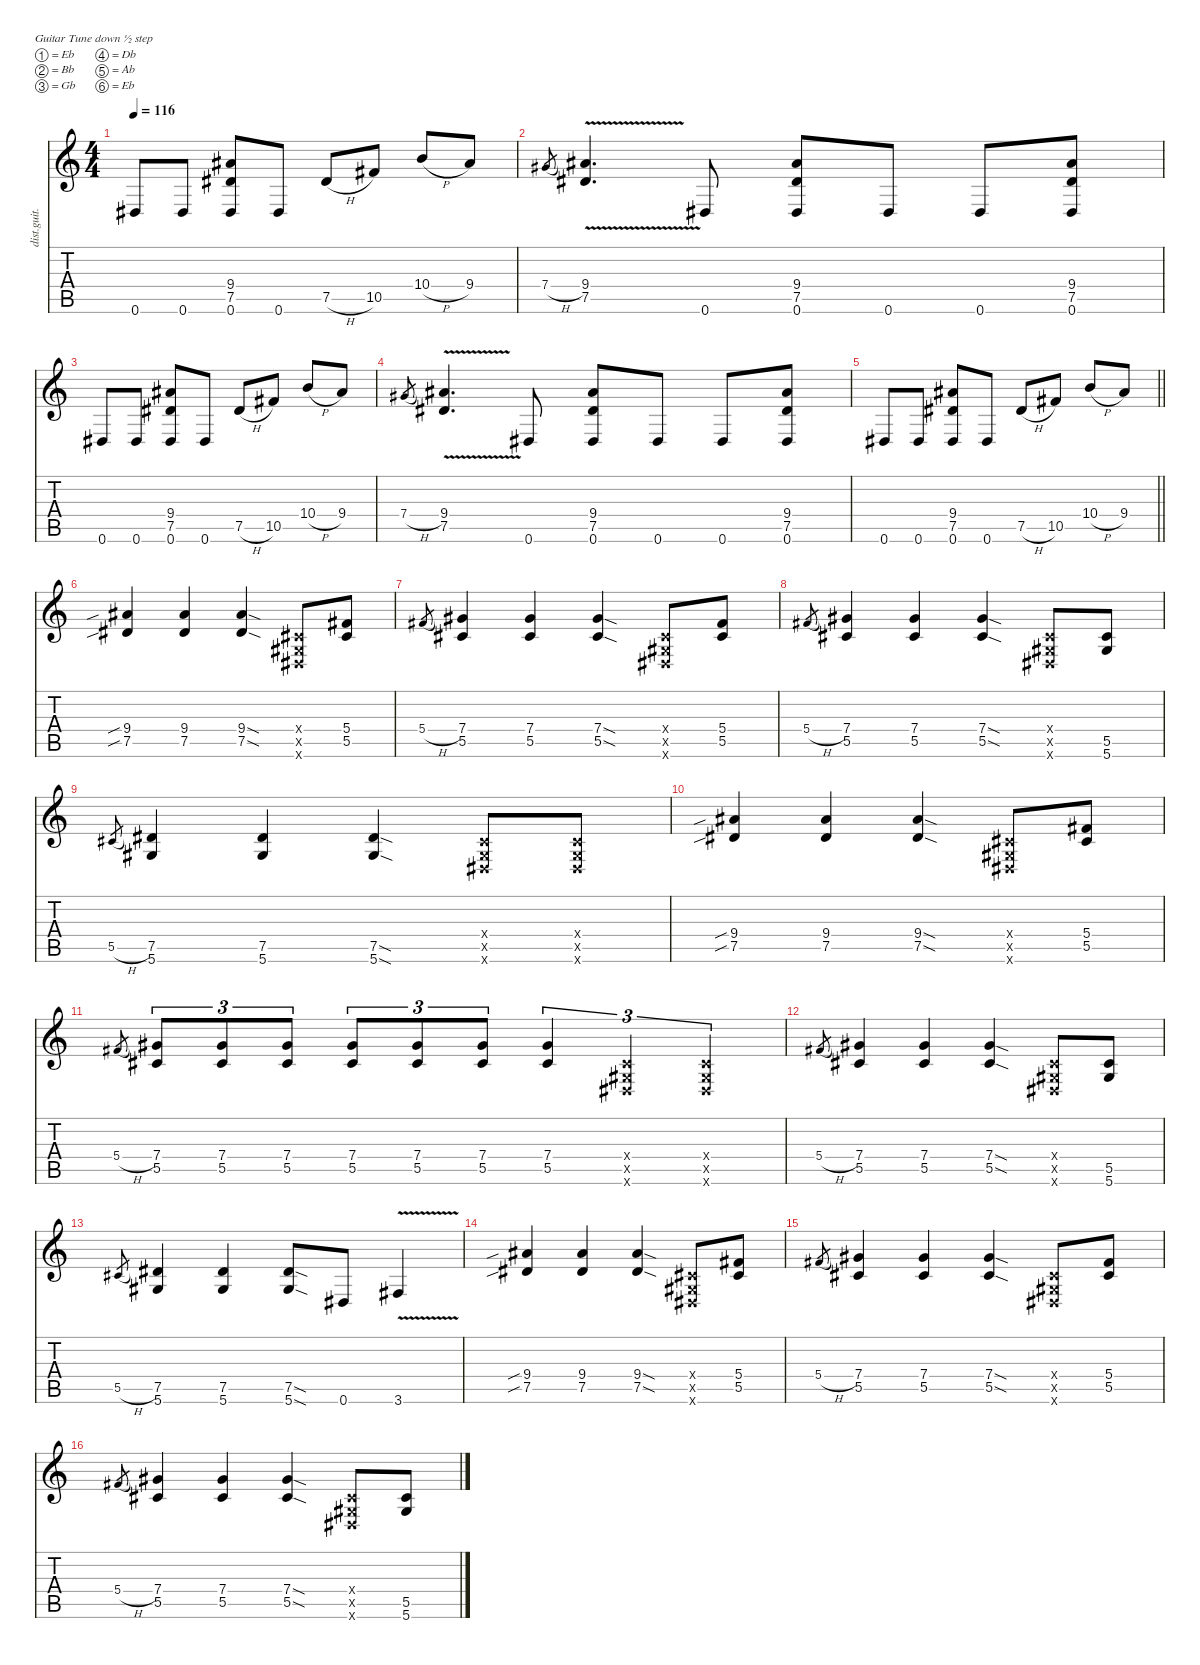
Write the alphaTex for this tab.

\defaultSystemsLayout 4
\hideDynamics
\bracketExtendMode nobrackets
\otherSystemsTrackNameOrientation horizontal
\track ("Guit 1" "dist.guit.") {mute instrument distortionguitar}
\staff {score tabs}
\tuning (Eb4 Bb3 Gb3 Db3 Ab2 Eb2)
\ts (4 4)
\tempo 116
\clef g2
\ks c
0.6{acc #}.8{dy f beam Up} 0.6{acc #}.8{beam Up} (9.4{acc #} 7.5{acc #} 0.6{acc #}).8{beam Up} 0.6{acc #}.8{beam Up} 7.5{h acc #}.8{beam Up} 10.5{acc #}.8{beam Up} 10.4{h}.8{beam Up} 9.4{acc #}.8{beam Up} |
7.4{h acc #}.8{gr dy mf beam Up} (9.4{v acc #} 7.5{v acc #}).4{d dy f beam Up} 0.6{acc #}.8{beam Up} (9.4{acc #} 7.5{acc #} 0.6{acc #}).8{beam Up} 0.6{acc #}.8{beam Up} 0.6{acc #}.8{beam Up} (9.4{acc #} 7.5{acc #} 0.6{acc #}).8{beam Up} |
0.6{acc #}.8{beam Up} 0.6{acc #}.8{beam Up} (9.4{acc #} 7.5{acc #} 0.6{acc #}).8{beam Up} 0.6{acc #}.8{beam Up} 7.5{h acc #}.8{beam Up} 10.5{acc #}.8{beam Up} 10.4{h}.8{beam Up} 9.4{acc #}.8{beam Up} |
7.4{h acc #}.8{gr dy mf beam Up} (9.4{v acc #} 7.5{v acc #}).4{d dy f beam Up} 0.6{acc #}.8{beam Up} (9.4{acc #} 7.5{acc #} 0.6{acc #}).8{beam Up} 0.6{acc #}.8{beam Up} 0.6{acc #}.8{beam Up} (9.4{acc #} 7.5{acc #} 0.6{acc #}).8{beam Up} |
\barLineRight lightlight
0.6{acc #}.8{beam Up} 0.6{acc #}.8{beam Up} (9.4{acc #} 7.5{acc #} 0.6{acc #}).8{beam Up} 0.6{acc #}.8{beam Up} 7.5{h acc #}.8{beam Up} 10.5{acc #}.8{beam Up} 10.4{h}.8{beam Up} 9.4{acc #}.8{beam Up} |
(9.4{sib acc #} 7.5{sib acc #}).4{beam Up} (9.4{acc #} 7.5{acc #}).4{beam Up} (9.4{sod acc #} 7.5{sod acc #}).4{beam Up} (0.4{x acc #} 0.5{x acc #} 0.6{x acc #}).8{beam Up} (5.4{acc #} 5.5{acc #}).8{beam Up} |
5.4{h acc #}.8{gr dy mf beam Up} (7.4{acc #} 5.5{acc #}).4{dy f beam Up} (7.4{acc #} 5.5{acc #}).4{beam Up} (7.4{sod acc #} 5.5{sod acc #}).4{beam Up} (0.4{x acc #} 0.5{x acc #} 0.6{x acc #}).8{beam Up} (5.4{acc #} 5.5{acc #}).8{beam Up} |
5.4{h acc #}.8{gr dy mf beam Up} (7.4{acc #} 5.5{acc #}).4{dy f beam Up} (7.4{acc #} 5.5{acc #}).4{beam Up} (7.4{sod acc #} 5.5{sod acc #}).4{beam Up} (0.4{x acc #} 0.5{x acc #} 0.6{x acc #}).8{beam Up} (5.5{acc #} 5.6{acc #}).8{beam Up} |
5.5{h acc #}.8{gr dy mf beam Up} (7.5{acc #} 5.6{acc #}).4{dy f beam Up} (7.5{acc #} 5.6{acc #}).4{beam Up} (7.5{sod acc #} 5.6{sod acc #}).4{beam Up} (0.4{x acc #} 0.5{x acc #} 0.6{x acc #}).8{beam Up} (0.4{x acc #} 0.5{x acc #} 0.6{x acc #}).8{beam Up} |
(9.4{sib acc #} 7.5{sib acc #}).4{beam Up} (9.4{acc #} 7.5{acc #}).4{beam Up} (9.4{sod acc #} 7.5{sod acc #}).4{beam Up} (0.4{x acc #} 0.5{x acc #} 0.6{x acc #}).8{beam Up} (5.4{acc #} 5.5{acc #}).8{beam Up} |
5.4{h acc #}.8{gr dy mf beam Up} (7.4{acc #} 5.5{acc #}).8{tu (3 2) dy f beam Up} (7.4{acc #} 5.5{acc #}).8{tu (3 2) beam Up} (7.4{acc #} 5.5{acc #}).8{tu (3 2) beam Up} (7.4{acc #} 5.5{acc #}).8{tu (3 2) beam Up} (7.4{acc #} 5.5{acc #}).8{tu (3 2) beam Up} (7.4{acc #} 5.5{acc #}).8{tu (3 2) beam Up} (7.4{acc #} 5.5{acc #}).4{tu (3 2) beam Up} (0.4{x acc #} 0.5{x acc #} 0.6{x acc #}).4{tu (3 2) beam Up} (0.4{x acc #} 0.5{x acc #} 0.6{x acc #}).4{tu (3 2) beam Up} |
5.4{h acc #}.8{gr dy mf beam Up} (7.4{acc #} 5.5{acc #}).4{dy f beam Up} (7.4{acc #} 5.5{acc #}).4{beam Up} (7.4{sod acc #} 5.5{sod acc #}).4{beam Up} (0.4{x acc #} 0.5{x acc #} 0.6{x acc #}).8{beam Up} (5.5{acc #} 5.6{acc #}).8{beam Up} |
5.5{h acc #}.8{gr dy mf beam Up} (7.5{acc #} 5.6{acc #}).4{dy f beam Up} (7.5{acc #} 5.6{acc #}).4{beam Up} (7.5{sod acc #} 5.6{sod acc #}).8{beam Up} 0.6{acc #}.8{beam Up} 3.6{v acc #}.4{beam Up} |
(9.4{sib acc #} 7.5{sib acc #}).4{beam Up} (9.4{acc #} 7.5{acc #}).4{beam Up} (9.4{sod acc #} 7.5{sod acc #}).4{beam Up} (0.4{x acc #} 0.5{x acc #} 0.6{x acc #}).8{beam Up} (5.4{acc #} 5.5{acc #}).8{beam Up} |
5.4{h acc #}.8{gr dy mf beam Up} (7.4{acc #} 5.5{acc #}).4{dy f beam Up} (7.4{acc #} 5.5{acc #}).4{beam Up} (7.4{sod acc #} 5.5{sod acc #}).4{beam Up} (0.4{x acc #} 0.5{x acc #} 0.6{x acc #}).8{beam Up} (5.4{acc #} 5.5{acc #}).8{beam Up} |
5.4{h acc #}.8{gr dy mf beam Up} (7.4{acc #} 5.5{acc #}).4{dy f beam Up} (7.4{acc #} 5.5{acc #}).4{beam Up} (7.4{sod acc #} 5.5{sod acc #}).4{beam Up} (0.4{x acc #} 0.5{x acc #} 0.6{x acc #}).8{beam Up} (5.5{acc #} 5.6{acc #}).8{beam Up}
